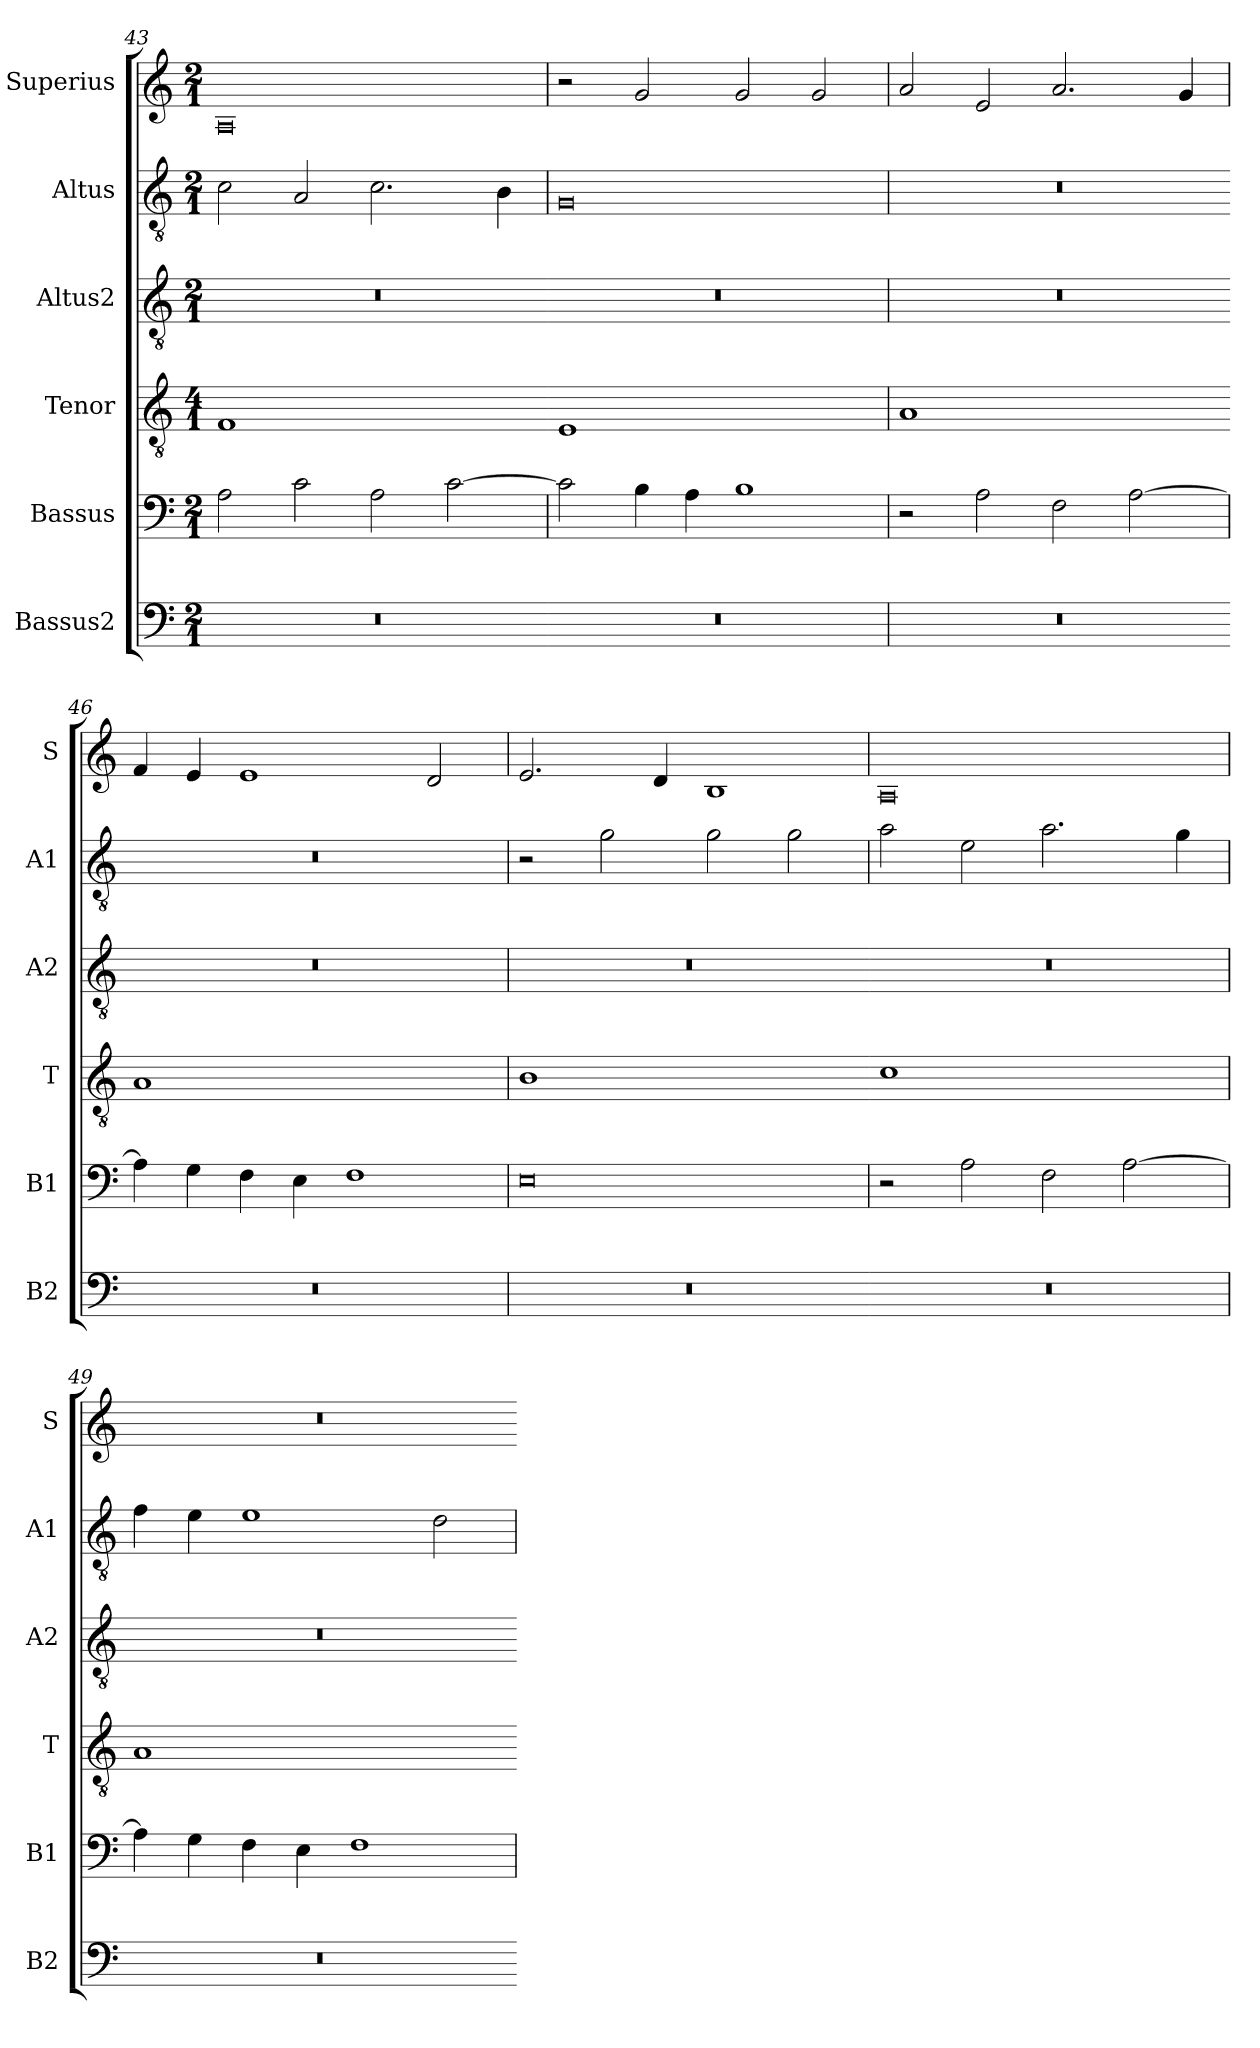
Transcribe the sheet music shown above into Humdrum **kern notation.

**kern	**kern	**kern	**kern	**kern	**kern
*part6	*part5	*part4	*part3	*part2	*part1
*staff6	*staff5	*staff4	*staff3	*staff2	*staff1
*I"Bassus2	*I"Bassus	*I"Tenor	*I"Altus2	*I"Altus	*I"Superius
*I'B2	*I'B1	*I'T	*I'A2	*I'A1	*I'S
*clefF4	*clefF4	*clefGv2	*clefGv2	*clefGv2	*clefG2
*k[]	*k[]	*k[]	*k[]	*k[]	*k[]
*M2/1	*M2/1	*M4/1	*M2/1	*M2/1	*M2/1
=43	=43	=43	=43	=43	=43
!	!	!LO:N:vis=1	!	!	!
0r	2A\	0F	0r	2c\	0A
.	2c\	.	.	2A/	.
.	2A\	.	.	2.c\	.
.	[2c\	.	.	.	.
.	.	.	.	4B\	.
=44	=44	=44-	=44	=44	=44
!	!	!LO:N:vis=1	!	!	!
0r	2c\]	0E	0r	0G	2r
.	4B\	.	.	.	2g/
.	4A\	.	.	.	.
.	1B	.	.	.	2g/
.	.	.	.	.	2g/
=45	=45	=45	=45	=45	=45
!	!	!LO:N:vis=1	!	!	!
0r	2r	0A	0r	0r	2a/
.	2A\	.	.	.	2e/
.	2F\	.	.	.	2.a/
.	[2A\	.	.	.	.
.	.	.	.	.	4g/
=46	=46	=46-	=46	=46	=46
!	!	!LO:N:vis=1	!	!	!
0r	4A\]	0A	0r	0r	4f/
.	4G\	.	.	.	4e/
.	4F\	.	.	.	1e
.	4E\	.	.	.	.
.	1F	.	.	.	.
.	.	.	.	.	2d/
=47	=47	=47	=47	=47	=47
!	!	!LO:N:vis=1	!	!	!
0r	0E	0B	0r	2r	2.e/
.	.	.	.	2g\	.
.	.	.	.	.	4d/
.	.	.	.	2g\	1B
.	.	.	.	2g\	.
=48	=48	=48-	=48	=48	=48
!	!	!LO:N:vis=1	!	!	!
0r	2r	0c	0r	2a\	0A
.	2A\	.	.	2e\	.
.	2F\	.	.	2.a\	.
.	[2A\	.	.	.	.
.	.	.	.	4g\	.
=49	=49	=49	=49	=49	=49
!	!	!LO:N:vis=1	!	!	!
0r	4A\]	0A	0r	4f\	0r
.	4G\	.	.	4e\	.
.	4F\	.	.	1e	.
.	4E\	.	.	.	.
.	1F	.	.	.	.
.	.	.	.	2d\	.
=	=	=-	=	=	=
*-	*-	*-	*-	*-	*-
